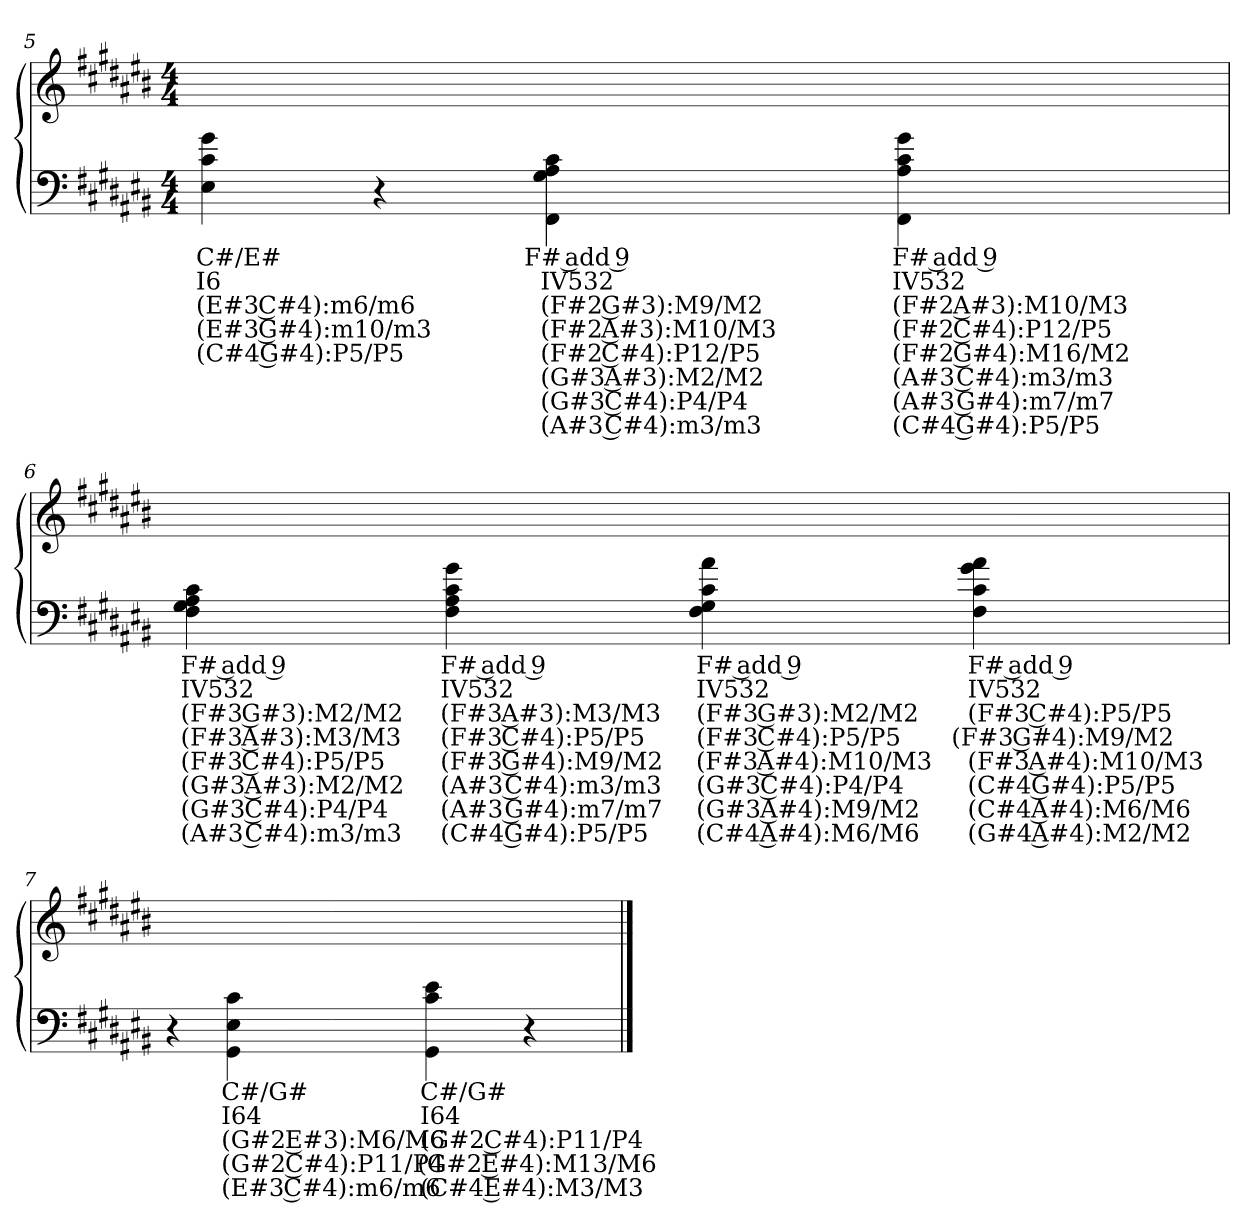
**kern	**text	**text	**text	**text	**text	**text	**text	**text	**kern
*part2	*part2	*part2	*part2	*part2	*part2	*part2	*part2	*part2	*part1
*staff2	*staff2	*staff2	*staff2	*staff2	*staff2	*staff2	*staff2	*staff2	*staff1
*clefF4	*	*	*	*	*	*	*	*	*clefG2
*k[f#c#g#d#a#e#b#]	*	*	*	*	*	*	*	*	*k[f#c#g#d#a#e#b#]
*C#:	*	*	*	*	*	*	*	*	*C#:
*M4/4	*	*	*	*	*	*	*	*	*M4/4
=5	=5	=5	=5	=5	=5	=5	=5	=5	=5
4E# 4c# 4g#	C#/E#	I6	(E#3 C#4):m6/m6	(E#3 G#4):m10/m3	(C#4 G#4):P5/P5	.	.	.	1ryy
4r	.	.	.	.	.	.	.	.	.
4FF# 4G# 4A# 4c#	F# add 9	IV532	(F#2 G#3):M9/M2	(F#2 A#3):M10/M3	(F#2 C#4):P12/P5	(G#3 A#3):M2/M2	(G#3 C#4):P4/P4	(A#3 C#4):m3/m3	.
4FF# 4A# 4c# 4g#	F# add 9	IV532	(F#2 A#3):M10/M3	(F#2 C#4):P12/P5	(F#2 G#4):M16/M2	(A#3 C#4):m3/m3	(A#3 G#4):m7/m7	(C#4 G#4):P5/P5	.
=6	=6	=6	=6	=6	=6	=6	=6	=6	=6
4F# 4G# 4A# 4c#	F# add 9	IV532	(F#3 G#3):M2/M2	(F#3 A#3):M3/M3	(F#3 C#4):P5/P5	(G#3 A#3):M2/M2	(G#3 C#4):P4/P4	(A#3 C#4):m3/m3	1ryy
4F# 4A# 4c# 4g#	F# add 9	IV532	(F#3 A#3):M3/M3	(F#3 C#4):P5/P5	(F#3 G#4):M9/M2	(A#3 C#4):m3/m3	(A#3 G#4):m7/m7	(C#4 G#4):P5/P5	.
4F# 4G# 4c# 4a#	F# add 9	IV532	(F#3 G#3):M2/M2	(F#3 C#4):P5/P5	(F#3 A#4):M10/M3	(G#3 C#4):P4/P4	(G#3 A#4):M9/M2	(C#4 A#4):M6/M6	.
4F# 4c# 4g# 4a#	F# add 9	IV532	(F#3 C#4):P5/P5	(F#3 G#4):M9/M2	(F#3 A#4):M10/M3	(C#4 G#4):P5/P5	(C#4 A#4):M6/M6	(G#4 A#4):M2/M2	.
=7	=7	=7	=7	=7	=7	=7	=7	=7	=7
4r	.	.	.	.	.	.	.	.	1ryy
4GG# 4E# 4c#	C#/G#	I64	(G#2 E#3):M6/M6	(G#2 C#4):P11/P4	(E#3 C#4):m6/m6	.	.	.	.
4GG# 4c# 4e#	C#/G#	I64	(G#2 C#4):P11/P4	(G#2 E#4):M13/M6	(C#4 E#4):M3/M3	.	.	.	.
4r	.	.	.	.	.	.	.	.	.
==	==	==	==	==	==	==	==	==	==
*-	*-	*-	*-	*-	*-	*-	*-	*-	*-
